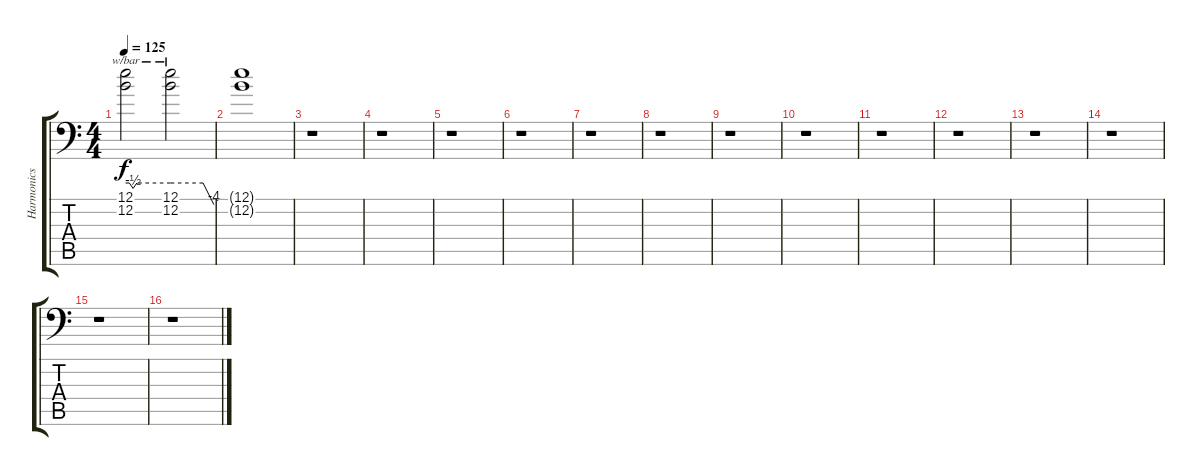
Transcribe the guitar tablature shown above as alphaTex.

\track ("Harmonics" "Harmonics") {instrument guitarharmonics}
\staff {score tabs}
\tuning (E3 B2 G2 D2 A1 E1) {hide}
\ts (4 4)
\tempo 125
\clef f4
\ks c
(12.1 12.2).2{tbe (custom default 0 0 5 0 10 -2 15 0 60 0) dy f balance 16} (12.1 12.2).2{tbe (custom default 0 0 45 0 60 -16) balance 0} |
(12.1{t} 12.2{t}).1 |
r.1 |
r.1 |
r.1 |
r.1 |
r.1 |
r.1 |
r.1 |
r.1 |
r.1 |
r.1 |
r.1 |
r.1 |
r.1 |
r.1
